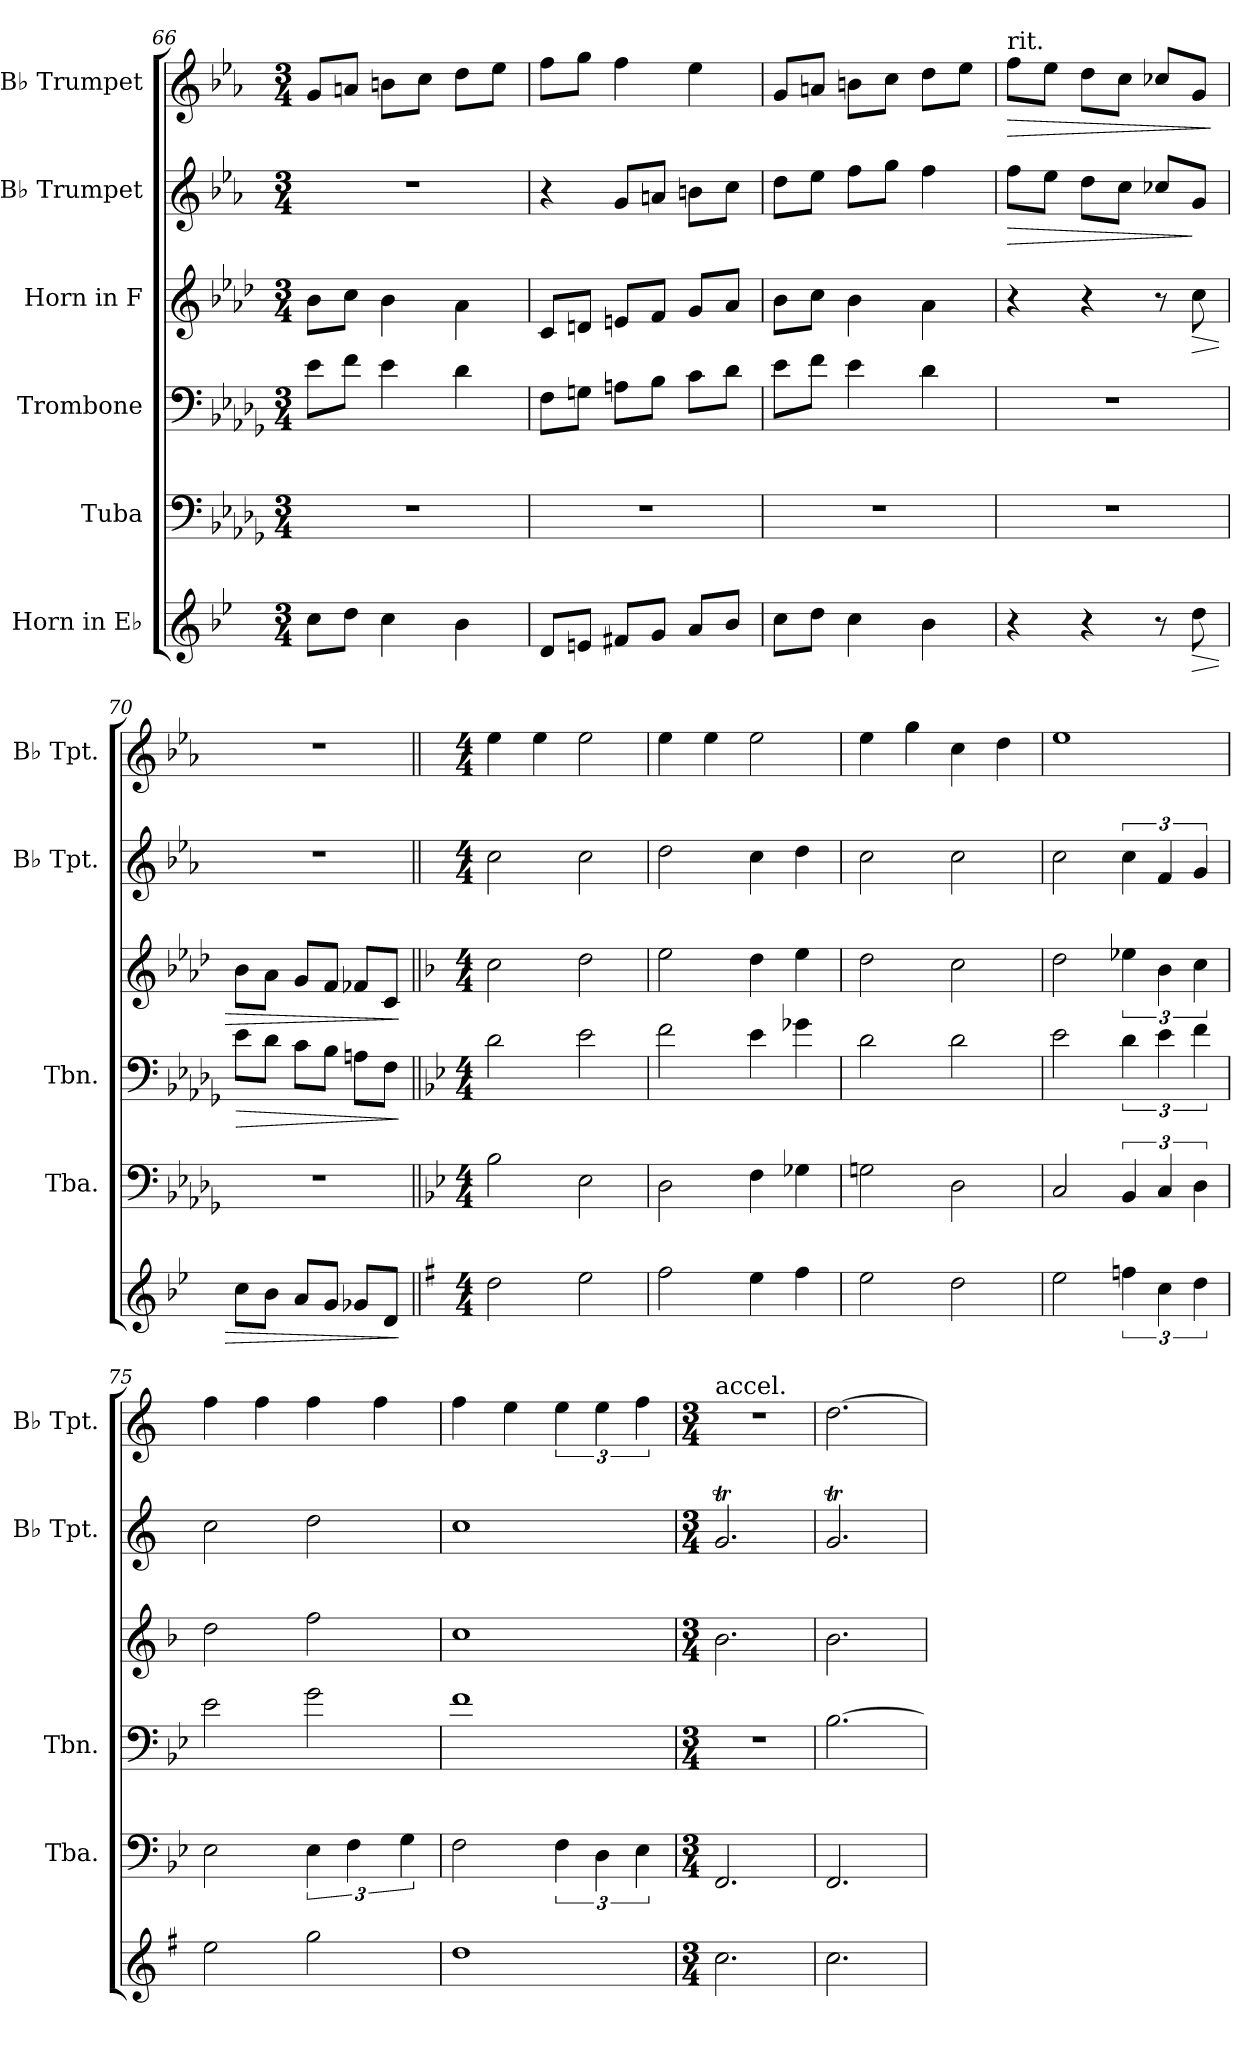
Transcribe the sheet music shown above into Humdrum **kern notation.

**kern	**dynam	**kern	**kern	**dynam	**kern	**dynam	**kern	**dynam	**kern	**dynam
*part6	*part6	*part5	*part4	*part4	*part3	*part3	*part2	*part2	*part1	*part1
*staff6	*staff6	*staff5	*staff4	*staff4	*staff3	*staff3	*staff2	*staff2	*staff1	*staff1
*I"Horn in E♭	*	*I"Tuba	*I"Trombone	*	*I"Horn in F	*	*I"B♭ Trumpet	*	*I"B♭ Trumpet	*
*	*	*I'Tba.	*I'Tbn.	*	*	*	*I'B♭ Tpt.	*	*I'B♭ Tpt.	*
*clefG2	*	*clefF4	*clefF4	*	*clefG2	*	*clefG2	*	*clefG2	*
*ITrd5c9	*	*	*	*	*ITrd4c7	*	*ITrd1c2	*	*ITrd1c2	*
*k[b-e-a-d-g-]	*	*k[b-e-a-d-g-]	*k[b-e-a-d-g-]	*	*k[b-e-a-d-g-]	*	*k[b-e-a-d-g-]	*	*k[b-e-a-d-g-]	*
*D-:	*	*D-:	*D-:	*	*D-:	*	*D-:	*	*D-:	*
*M3/4	*	*M3/4	*M3/4	*	*M3/4	*	*M3/4	*	*M3/4	*
=66	=66	=66	=66	=66	=66	=66	=66	=66	=66	=66
8e-\L	.	2.r	8e-\L	.	8e-\L	.	2.r	.	8f/L	.
8f\J	.	.	8f\J	.	8f\J	.	.	.	8gn/J	.
4e-\	.	.	4e-\	.	4e-\	.	.	.	8an\L	.
.	.	.	.	.	.	.	.	.	8b-\J	.
4d-\	.	.	4d-\	.	4d-\	.	.	.	8cc\L	.
.	.	.	.	.	.	.	.	.	8dd-\J	.
!!LO:PB:g=z
=67	=67	=67	=67	=67	=67	=67	=67	=67	=67	=67
8F/L	.	2.r	8F\L	.	8F/L	.	4r	.	8ee-\L	.
8Gn/J	.	.	8Gn\J	.	8Gn/J	.	.	.	8ff\J	.
8An/L	.	.	8An\L	.	8An/L	.	8f/L	.	4ee-\	.
8B-/J	.	.	8B-\J	.	8B-/J	.	8gn/J	.	.	.
8c/L	.	.	8c\L	.	8c/L	.	8an\L	.	4dd-\	.
8d-/J	.	.	8d-\J	.	8d-/J	.	8b-\J	.	.	.
=68	=68	=68	=68	=68	=68	=68	=68	=68	=68	=68
8e-\L	.	2.r	8e-\L	.	8e-\L	.	8cc\L	.	8f/L	.
8f\J	.	.	8f\J	.	8f\J	.	8dd-\J	.	8gn/J	.
4e-\	.	.	4e-\	.	4e-\	.	8ee-\L	.	8an\L	.
.	.	.	.	.	.	.	8ff\J	.	8b-\J	.
4d-\	.	.	4d-\	.	4d-\	.	4ee-\	.	8cc\L	.
.	.	.	.	.	.	.	.	.	8dd-\J	.
=69	=69	=69	=69	=69	=69	=69	=69	=69	=69	=69
*	*	*	*	*	*	*	*	*	*MM180	*
!	!	!	!	!	!	!	!	!	!LO:TX:a:t=rit.	!
!	!	!	!	!	!	!	!	!LO:HP:b	!	!LO:HP:b
4r	.	2.r	2.r	.	4r	.	8ee-\L	>	8ee-\L	>
.	.	.	.	.	.	.	8dd-\J	.	8dd-\J	.
4r	.	.	.	.	4r	.	8cc\L	.	8cc\L	.
.	.	.	.	.	.	.	8b-\J	.	8b-\J	.
8r	.	.	.	.	8r	.	8b--X/L	.	8b--X/L	.
!	!LO:HP:b	!	!	!	!	!LO:HP:b	!	!	!	!
8f\	>	.	.	.	8f\	>	8f/J	]	8f/J	.
.	.	.	.	.	.	.	.	.	.	]
=70	=70	=70	=70	=70	=70	=70	=70	=70	=70	=70
*	*	*	*	*	*	*	*	*	*MM160	*
!	!	!	!	!LO:HP:b	!	!	!	!	!	!
*	*	*	*	*	*	*	*	*	*^	*
*	*	*	*	*	*	*	*	*	*	*^	*
8e-\L	.	2.r	8e-\L	>	8e-\L	.	2.r	.	2.r	4ryy	2ryy	.
8d-\J	.	.	8d-\J	.	8d-\J	.	.	.	.	.	.	.
*	*	*	*	*	*	*	*	*	*MM140	*	*	*
8c/L	.	.	8c\L	.	8c/L	.	.	.	.	2ryy	.	.
8B-/J	.	.	8B-\J	.	8B-/J	.	.	.	.	.	.	.
*	*	*	*	*	*	*	*	*	*MM120	*	*	*
8B--X/L	.	.	8An\L	.	8B--X/L	.	.	.	.	.	4ryy	.
8F/J	.	.	8F\J	.	8F/J	.	.	.	.	.	.	.
.	]	.	.	]	.	]	.	.	.	.	.	.
*	*	*	*	*	*	*	*	*	*v	*v	*v	*
=71||	=71||	=71||	=71||	=71||	=71||	=71||	=71||	=71||	=71||	=71||
!!LO:REH:place=s1:a:B:fs=14:t=G
*k[b-e-]	*	*k[b-e-]	*k[b-e-]	*	*k[b-e-]	*	*k[b-e-]	*	*k[b-e-]	*
*B-:	*	*B-:	*B-:	*	*B-:	*	*B-:	*	*B-:	*
*M4/4	*	*M4/4	*M4/4	*	*M4/4	*	*M4/4	*	*M4/4	*
*	*	*	*	*	*	*	*	*	*MM120	*
2f\	.	2B-\	2d\	.	2f\	.	2b-\	.	4dd\	.
.	.	.	.	.	.	.	.	.	4dd\	.
2g\	.	2E-\	2e-\	.	2g\	.	2b-\	.	2dd\	.
=72	=72	=72	=72	=72	=72	=72	=72	=72	=72	=72
2a\	.	2D\	2f\	.	2a\	.	2cc\	.	4dd\	.
.	.	.	.	.	.	.	.	.	4dd\	.
4g\	.	4F\	4e-\	.	4g\	.	4b-\	.	2dd\	.
4a\	.	4G-X\	4g-X\	.	4a\	.	4cc\	.	.	.
!!LO:LB:g=z
=73	=73	=73	=73	=73	=73	=73	=73	=73	=73	=73
2g\	.	2Gn\	2d\	.	2g\	.	2b-\	.	4dd\	.
.	.	.	.	.	.	.	.	.	4ff\	.
2f\	.	2D\	2d\	.	2f\	.	2b-\	.	4b-\	.
.	.	.	.	.	.	.	.	.	4cc\	.
=74	=74	=74	=74	=74	=74	=74	=74	=74	=74	=74
2g\	.	2C/	2e-\	.	2g\	.	2b-\	.	1dd	.
6a-X\	.	6BB-/	6d\	.	6a-X\	.	6b-\	.	.	.
6e-\	.	6C/	6e-\	.	6e-\	.	6e-/	.	.	.
6f\	.	6D\	6f\	.	6f\	.	6f/	.	.	.
=75	=75	=75	=75	=75	=75	=75	=75	=75	=75	=75
2g\	.	2E-\	2e-\	.	2g\	.	2b-\	.	4ee-\	.
.	.	.	.	.	.	.	.	.	4ee-\	.
2b-\	.	6E-\	2g\	.	2b-\	.	2cc\	.	4ee-\	.
.	.	6F\	.	.	.	.	.	.	.	.
.	.	.	.	.	.	.	.	.	4ee-\	.
.	.	6G\	.	.	.	.	.	.	.	.
=76	=76	=76	=76	=76	=76	=76	=76	=76	=76	=76
1f	.	2F\	1f	.	1f	.	1b-	.	4ee-\	.
.	.	.	.	.	.	.	.	.	4dd\	.
.	.	6F\	.	.	.	.	.	.	6dd\	.
.	.	6D\	.	.	.	.	.	.	6dd\	.
.	.	6E-\	.	.	.	.	.	.	6ee-\	.
=77	=77	=77	=77	=77	=77	=77	=77	=77	=77	=77
*M3/4	*	*M3/4	*M3/4	*	*M3/4	*	*M3/4	*	*M3/4	*
*	*	*	*	*	*	*	*	*	*MM180	*
!	!	!	!	!	!	!	!	!	!LO:TX:t=accel.	!
2.e-\	.	2.FF/	2.r	.	2.e-\	.	2.fT/	.	2.r	.
=78	=78	=78	=78	=78	=78	=78	=78	=78	=78	=78
2.e-\	.	2.FF/	[2.B-\	.	2.e-\	.	2.fT/	.	[2.cc\	.
=	=	=	=	=	=	=	=	=	=	=
*-	*-	*-	*-	*-	*-	*-	*-	*-	*-	*-
